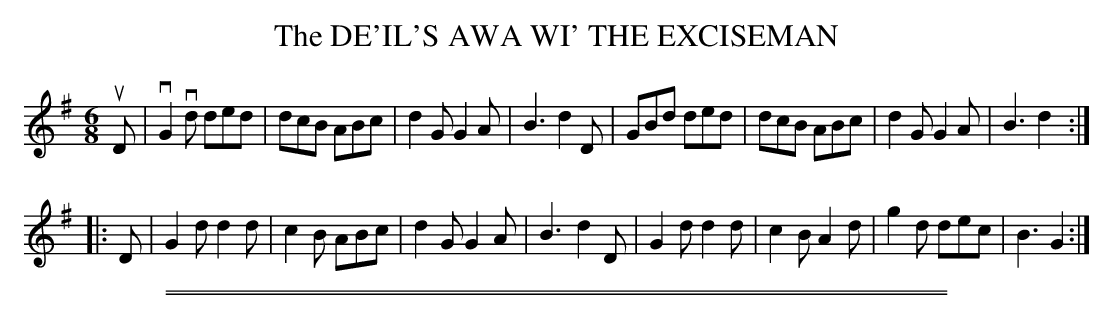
X:1
T: The DE'IL'S AWA WI' THE EXCISEMAN
M: 6/8
L: 1/8
K: G
uD |\
vG2vd ded | dcB ABc | d2G G2A | B3 d2D |\
GBd ded | dcB ABc | d2G G2A | B3 d2 :|
|: D |\
G2d d2d | c2B ABc | d2G G2A | B3 d2D |\
G2d d2d | c2B A2d | g2d dec | B3 G2 :|
